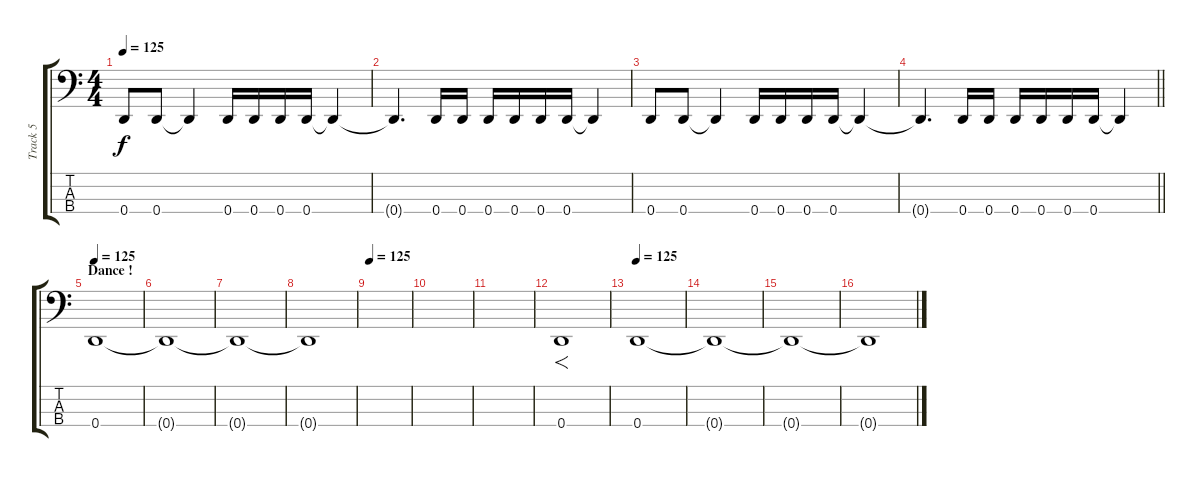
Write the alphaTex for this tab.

\track ("Track 5" "Track 5") {instrument electricbasspick}
\staff {score tabs}
\tuning (G2 D2 A1 D1) {hide}
\ts (4 4)
\tempo 125
\clef f4
\ks c
0.4.8{dy f} 0.4.8 0.4{t}.4 0.4.16 0.4.16 0.4.16 0.4.16 0.4{t}.4 |
0.4{t}.4{d} 0.4.16 0.4.16 0.4.16 0.4.16 0.4.16 0.4.16 0.4{t}.4 |
0.4.8 0.4.8 0.4{t}.4 0.4.16 0.4.16 0.4.16 0.4.16 0.4{t}.4 |
\barLineRight lightlight
0.4{t}.4{d} 0.4.16 0.4.16 0.4.16 0.4.16 0.4.16 0.4.16 0.4{t}.4 |
\section ("" "Dance !")
\tempo 125
0.4.1 |
0.4{t}.1 |
0.4{t}.1 |
0.4{t}.1 |
\tempo 125
|
|
|
0.4.1{f} |
\tempo 125
0.4.1 |
0.4{t}.1 |
0.4{t}.1 |
0.4{t}.1
